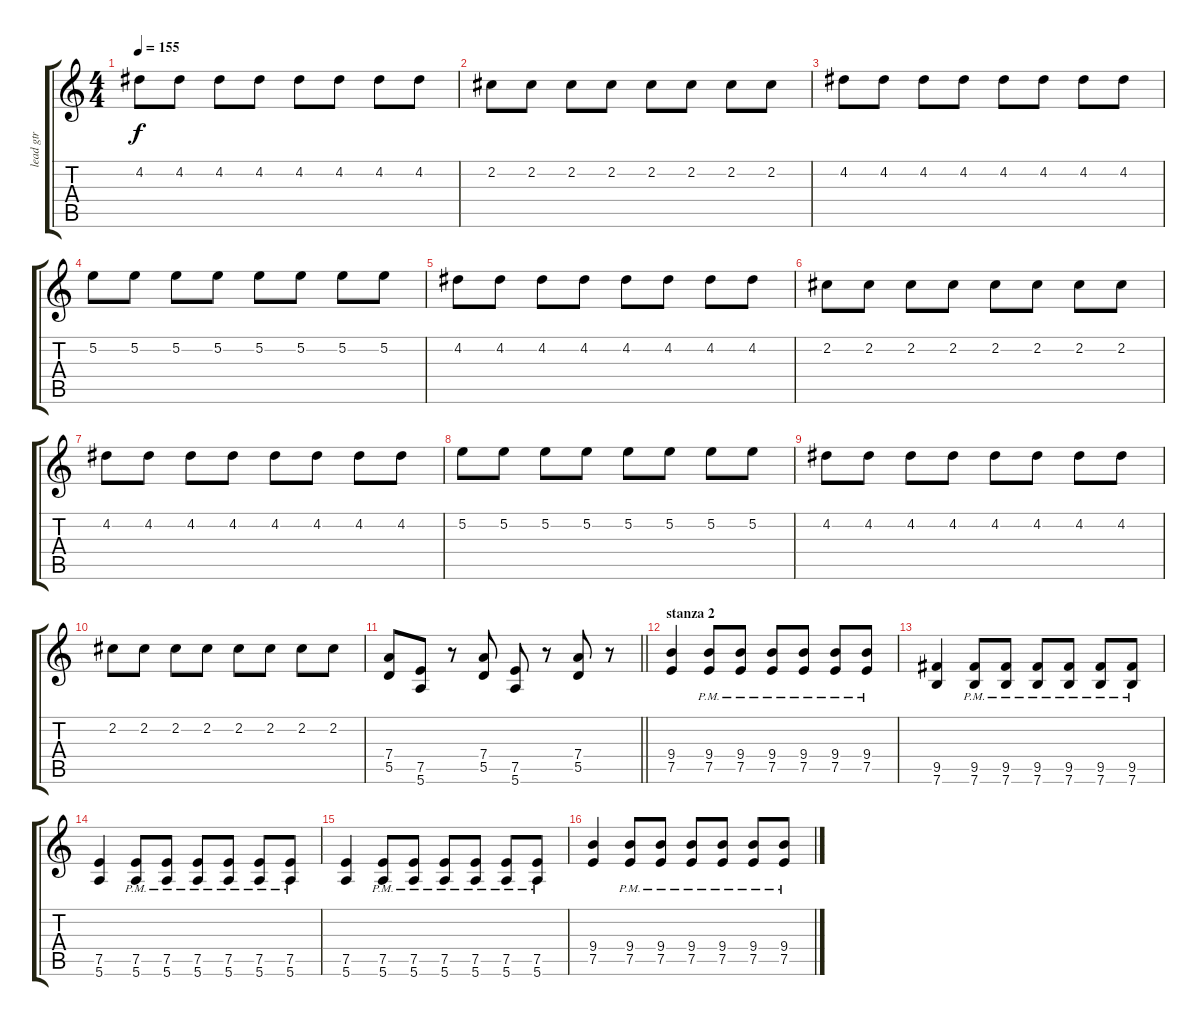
\track ("lead gtr" "lead gtr") {instrument overdrivenguitar}
\staff {score tabs}
\tuning (E4 B3 G3 D3 A2 E2) {hide}
\ts (4 4)
\tempo 155
\clef g2
\ks c
4.2.8{dy f} 4.2.8 4.2.8 4.2.8 4.2.8 4.2.8 4.2.8 4.2.8 |
2.2.8 2.2.8 2.2.8 2.2.8 2.2.8 2.2.8 2.2.8 2.2.8 |
4.2.8 4.2.8 4.2.8 4.2.8 4.2.8 4.2.8 4.2.8 4.2.8 |
5.2.8 5.2.8 5.2.8 5.2.8 5.2.8 5.2.8 5.2.8 5.2.8 |
4.2.8 4.2.8 4.2.8 4.2.8 4.2.8 4.2.8 4.2.8 4.2.8 |
2.2.8 2.2.8 2.2.8 2.2.8 2.2.8 2.2.8 2.2.8 2.2.8 |
4.2.8 4.2.8 4.2.8 4.2.8 4.2.8 4.2.8 4.2.8 4.2.8 |
5.2.8 5.2.8 5.2.8 5.2.8 5.2.8 5.2.8 5.2.8 5.2.8 |
4.2.8 4.2.8 4.2.8 4.2.8 4.2.8 4.2.8 4.2.8 4.2.8 |
2.2.8 2.2.8 2.2.8 2.2.8 2.2.8 2.2.8 2.2.8 2.2.8 |
\barLineRight lightlight
(7.4 5.5).8 (7.5 5.6).8 r.8 (7.4 5.5).8 (7.5 5.6).8 r.8 (7.4 5.5).8 r.8 |
\section ("" "stanza 2")
(9.4 7.5).4 (9.4{pm} 7.5{pm}).8 (9.4{pm} 7.5{pm}).8 (9.4{pm} 7.5{pm}).8 (9.4{pm} 7.5{pm}).8 (9.4{pm} 7.5{pm}).8 (9.4{pm} 7.5{pm}).8 |
(9.5 7.6).4 (9.5{pm} 7.6{pm}).8 (9.5{pm} 7.6{pm}).8 (9.5{pm} 7.6{pm}).8 (9.5{pm} 7.6{pm}).8 (9.5{pm} 7.6{pm}).8 (9.5{pm} 7.6{pm}).8 |
(7.5 5.6).4 (7.5{pm} 5.6{pm}).8 (7.5{pm} 5.6{pm}).8 (7.5{pm} 5.6{pm}).8 (7.5{pm} 5.6{pm}).8 (7.5{pm} 5.6{pm}).8 (7.5{pm} 5.6{pm}).8 |
(7.5 5.6).4 (7.5{pm} 5.6{pm}).8 (7.5{pm} 5.6{pm}).8 (7.5{pm} 5.6{pm}).8 (7.5{pm} 5.6{pm}).8 (7.5{pm} 5.6{pm}).8 (7.5{pm} 5.6{pm}).8 |
(9.4 7.5).4 (9.4{pm} 7.5{pm}).8 (9.4{pm} 7.5{pm}).8 (9.4{pm} 7.5{pm}).8 (9.4{pm} 7.5{pm}).8 (9.4{pm} 7.5{pm}).8 (9.4{pm} 7.5{pm}).8
